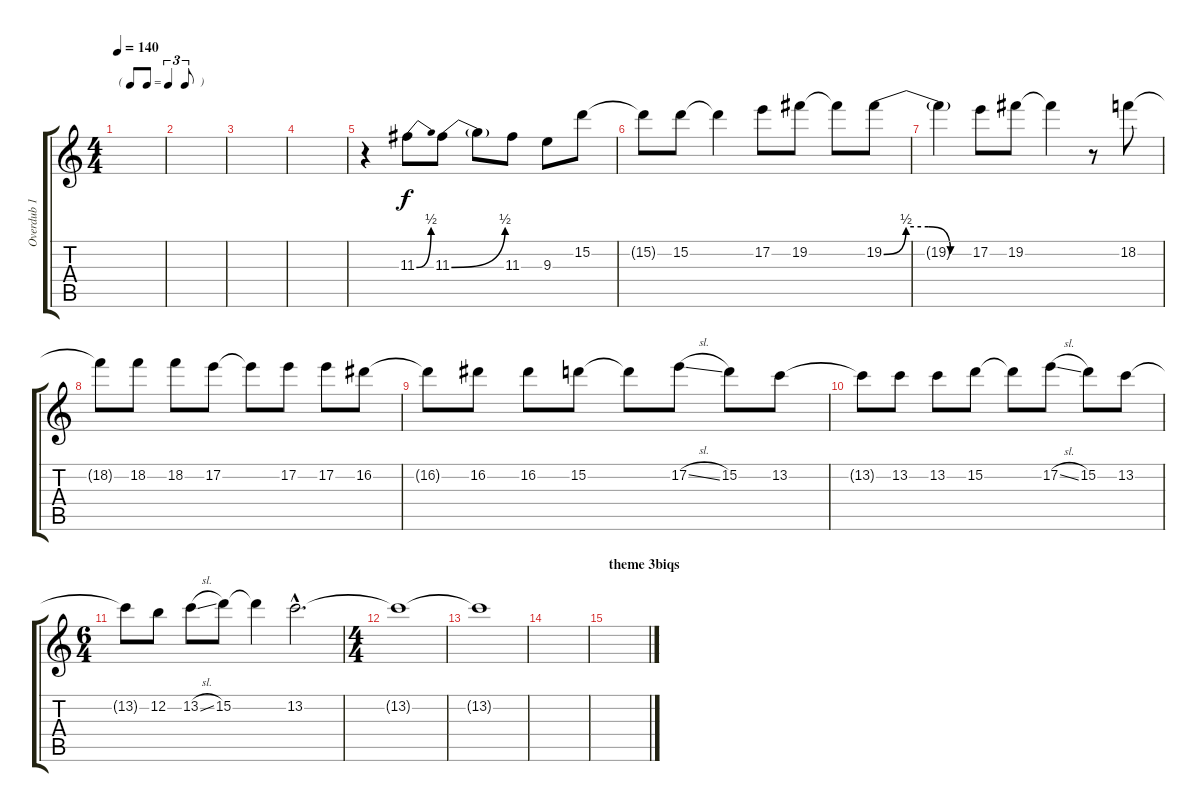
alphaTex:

\track ("Overdub 1" "Overdub 1") {instrument distortionguitar}
\staff {score tabs}
\tuning (E4 B3 G3 D3 A2 E2) {hide}
\ts (4 4)
\tf triplet8th
\tempo 140
\clef g2
\ks c
|
|
|
|
r.4 11.3{be (bend 0 0 60 2)}.8 11.3{be (bend 0 0 60 2)}.8 11.3{t}.8 11.3.8 9.3.8 15.2.8 |
15.2{t}.8 15.2.8 15.2{t}.4 17.2.8 19.2.8 19.2{t}.8 19.2{be (custom 0 0 15 2 30 2 45 0 60 0)}.8 |
19.2{t}.4 17.2.8 19.2.8 19.2{t}.4 r.8 18.2.8 |
18.2{t}.8 18.2.8 18.2.8 17.2.8 17.2{t}.8 17.2.8 17.2.8 16.2.8 |
16.2{t}.8 16.2.8 16.2.8 15.2.8 15.2{t}.8 17.2{sl}.8 15.2.8 13.2.8 |
13.2{t}.8 13.2.8 13.2.8 15.2.8 15.2{t}.8 17.2{sl}.8 15.2.8 13.2.8 |
\ts (6 4)
13.2{t}.8 12.2.8 13.2{sl}.8 15.2.8 15.2{t}.4 13.2{hac}.2{d} |
\ts (4 4)
13.2{t}.1 |
13.2{t}.1{volume 0} |
|
\section ("" "theme 3biqs")
